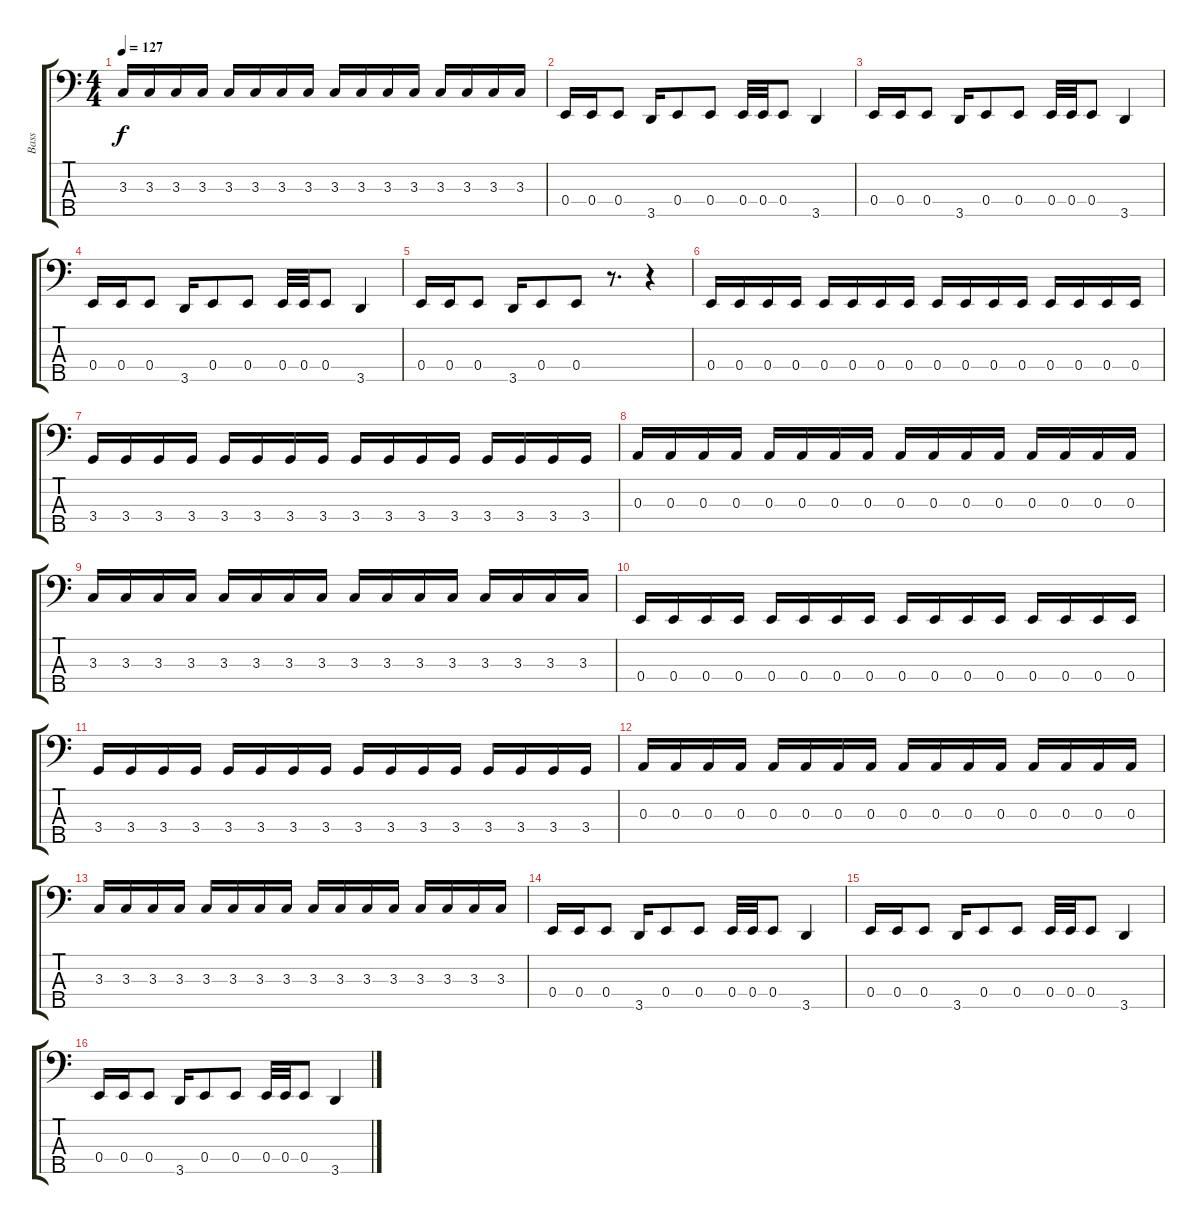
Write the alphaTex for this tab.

\track ("Bass" "Bass") {instrument electricbassfinger}
\staff {score tabs}
\tuning (G2 D2 A1 E1 B0) {hide}
\ts (4 4)
\tempo 127
\clef f4
\ks c
3.3.16{dy f} 3.3.16 3.3.16 3.3.16 3.3.16 3.3.16 3.3.16 3.3.16 3.3.16 3.3.16 3.3.16 3.3.16 3.3.16 3.3.16 3.3.16 3.3.16 |
0.4.16 0.4.16 0.4.8 3.5.16 0.4.8 0.4.8 0.4.32 0.4.32 0.4.8 3.5.4 |
0.4.16 0.4.16 0.4.8 3.5.16 0.4.8 0.4.8 0.4.32 0.4.32 0.4.8 3.5.4 |
0.4.16 0.4.16 0.4.8 3.5.16 0.4.8 0.4.8 0.4.32 0.4.32 0.4.8 3.5.4 |
0.4.16 0.4.16 0.4.8 3.5.16 0.4.8 0.4.8 r.8{d} r.4 |
0.4.16 0.4.16 0.4.16 0.4.16 0.4.16 0.4.16 0.4.16 0.4.16 0.4.16 0.4.16 0.4.16 0.4.16 0.4.16 0.4.16 0.4.16 0.4.16 |
3.4.16 3.4.16 3.4.16 3.4.16 3.4.16 3.4.16 3.4.16 3.4.16 3.4.16 3.4.16 3.4.16 3.4.16 3.4.16 3.4.16 3.4.16 3.4.16 |
0.3.16 0.3.16 0.3.16 0.3.16 0.3.16 0.3.16 0.3.16 0.3.16 0.3.16 0.3.16 0.3.16 0.3.16 0.3.16 0.3.16 0.3.16 0.3.16 |
3.3.16 3.3.16 3.3.16 3.3.16 3.3.16 3.3.16 3.3.16 3.3.16 3.3.16 3.3.16 3.3.16 3.3.16 3.3.16 3.3.16 3.3.16 3.3.16 |
0.4.16 0.4.16 0.4.16 0.4.16 0.4.16 0.4.16 0.4.16 0.4.16 0.4.16 0.4.16 0.4.16 0.4.16 0.4.16 0.4.16 0.4.16 0.4.16 |
3.4.16 3.4.16 3.4.16 3.4.16 3.4.16 3.4.16 3.4.16 3.4.16 3.4.16 3.4.16 3.4.16 3.4.16 3.4.16 3.4.16 3.4.16 3.4.16 |
0.3.16 0.3.16 0.3.16 0.3.16 0.3.16 0.3.16 0.3.16 0.3.16 0.3.16 0.3.16 0.3.16 0.3.16 0.3.16 0.3.16 0.3.16 0.3.16 |
3.3.16 3.3.16 3.3.16 3.3.16 3.3.16 3.3.16 3.3.16 3.3.16 3.3.16 3.3.16 3.3.16 3.3.16 3.3.16 3.3.16 3.3.16 3.3.16 |
0.4.16 0.4.16 0.4.8 3.5.16 0.4.8 0.4.8 0.4.32 0.4.32 0.4.8 3.5.4 |
0.4.16 0.4.16 0.4.8 3.5.16 0.4.8 0.4.8 0.4.32 0.4.32 0.4.8 3.5.4 |
0.4.16 0.4.16 0.4.8 3.5.16 0.4.8 0.4.8 0.4.32 0.4.32 0.4.8 3.5.4
